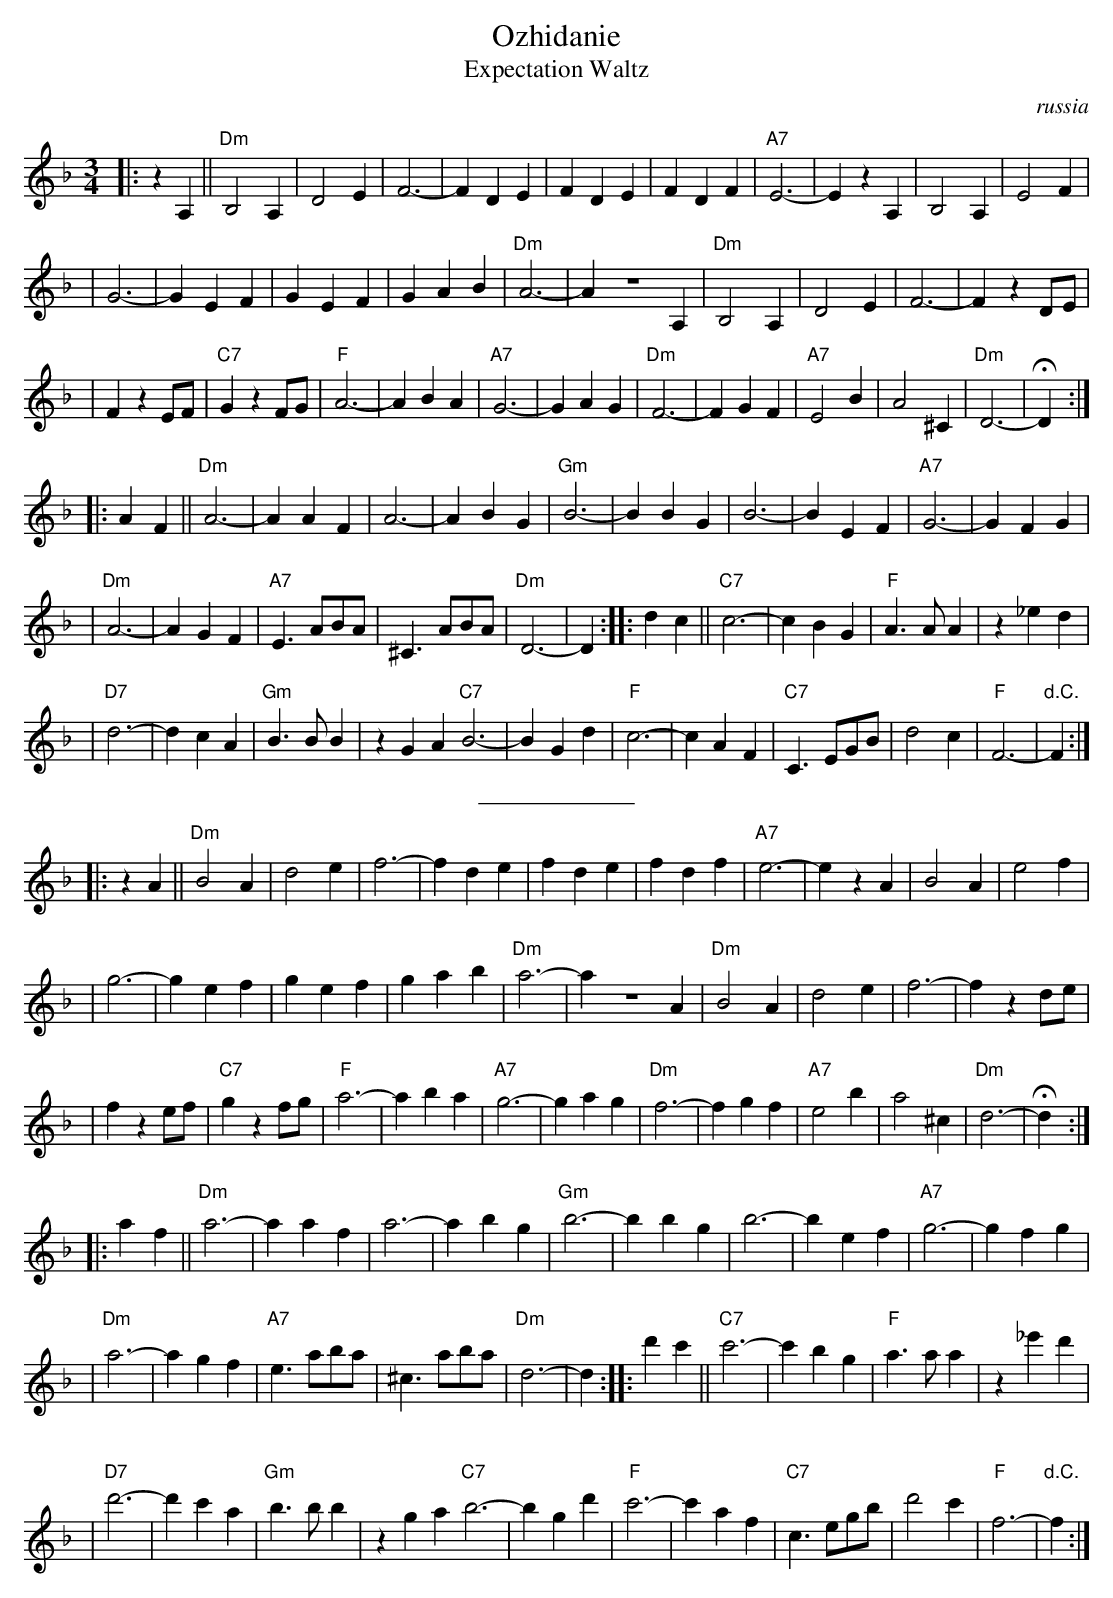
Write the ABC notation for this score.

X:1
T: Ozhidanie
T: Expectation Waltz
O:russia
M: 3/4
L: 1/4
K: Dm
|: z A, || "Dm"B,2 A, | D2 E | F3- | F D E | F D E | F D F | "A7"E3- | E z A, | B,2 A, | E2 F |
| G3- | G E F | G E F | G A B | "Dm"A3- | A Z A, | "Dm"B,2 A, | D2 E | F3- | F z D/E/ |
| F z E/F/ | "C7"G z F/G/ | "F"A3- | A B A | "A7"G3- | G A G | "Dm"F3- | F G F | "A7"E2 B | A2 ^C | "Dm"D3- | HD :|
|: A F || "Dm"A3- | A A F | A3- | A B G | "Gm"B3- | B B G | B3- | B E F | "A7"G3- | G F G |
| "Dm"A3- | A G F | "A7"E> AB/A/ | ^C> AB/A/ | "Dm"D3- | D :| \
|: d c || "C7"c3- | c B G |"F"A> A A | z _e d |
|"D7"d3- | d c A | "Gm"B> B B | z G A "C7"B3- | B G d | "F"c3- | c A F | "C7"C> EG/B/ | d2 c | "F"F3- | "d.C."F :|
%%sep 5 5 100
P:
|: z A || "Dm"B2 A | d2 e | f3- | f d e | f d e | f d f | "A7"e3- | e z A | B2 A | e2 f |
| g3- | g e f | g e f | g a b | "Dm"a3- | a Z A | "Dm"B2 A | d2 e | f3- | f z d/e/ |
| f z e/f/ | "C7"g z f/g/ | "F"a3- | a b a | "A7"g3- | g a g | "Dm"f3- | f g f | "A7"e2 b | a2 ^c | "Dm"d3- | Hd :|
|: a f || "Dm"a3- | a a f | a3- | a b g | "Gm"b3- | b b g | b3- | b e f | "A7"g3- | g f g |
| "Dm"a3- | a g f | "A7"e> ab/a/ | ^c> ab/a/ | "Dm"d3- | d :| \
|: d' c' || "C7"c'3- | c' b g |"F"a> a a | z _e' d' |
|"D7"d'3- | d' c' a | "Gm"b> b b | z g a "C7"b3- | b g d' | "F"c'3- | c' a f | "C7"c> eg/b/ | d'2 c' | "F"f3- | "d.C."f :|
